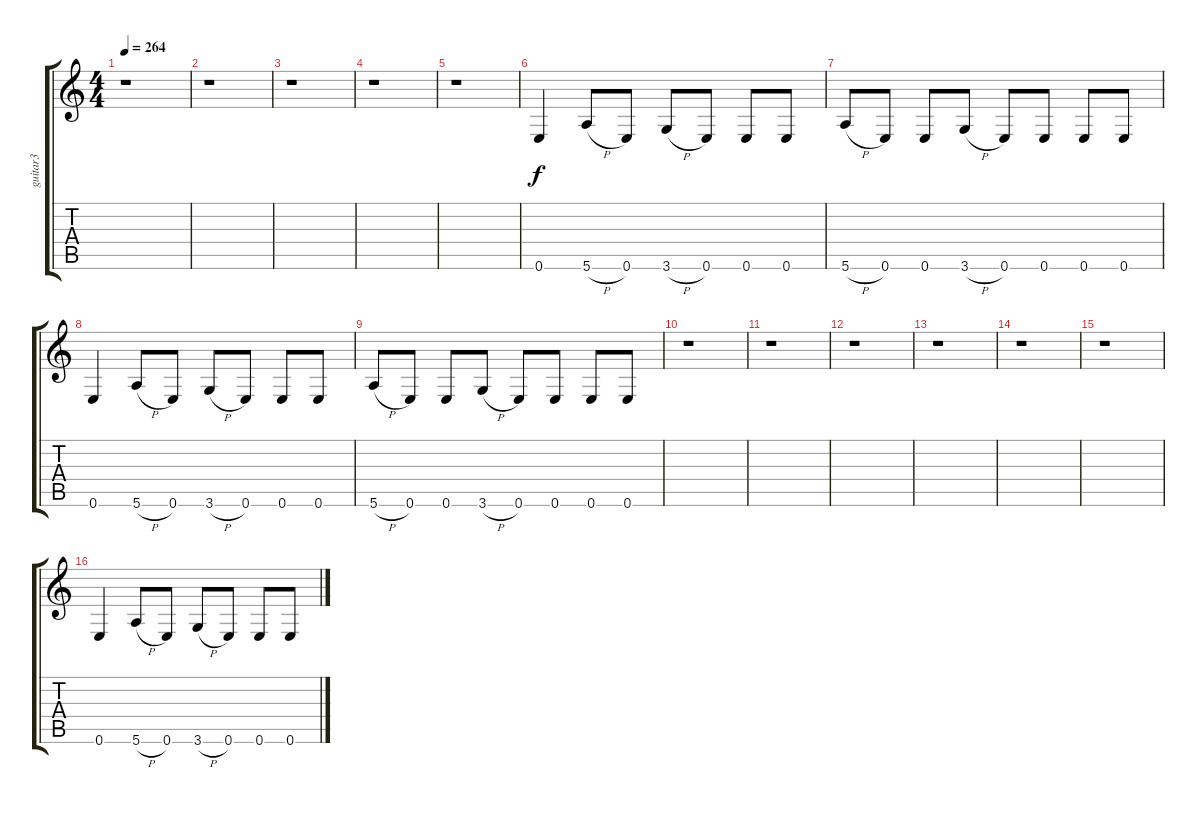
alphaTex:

\track ("guitar3" "guitar3") {instrument distortionguitar}
\staff {score tabs}
\tuning (E4 B3 G3 D3 A2 E2) {hide}
\ts (4 4)
\tempo 264
\clef g2
\ks c
r.1{dy f} |
r.1 |
r.1 |
r.1 |
r.1 |
0.6.4 5.6{h}.8 0.6.8 3.6{h}.8 0.6.8 0.6.8 0.6.8 |
5.6{h}.8 0.6.8 0.6.8 3.6{h}.8 0.6.8 0.6.8 0.6.8 0.6.8 |
0.6.4 5.6{h}.8 0.6.8 3.6{h}.8 0.6.8 0.6.8 0.6.8 |
5.6{h}.8 0.6.8 0.6.8 3.6{h}.8 0.6.8 0.6.8 0.6.8 0.6.8 |
r.1 |
r.1 |
r.1 |
r.1 |
r.1 |
r.1 |
0.6.4 5.6{h}.8 0.6.8 3.6{h}.8 0.6.8 0.6.8 0.6.8
